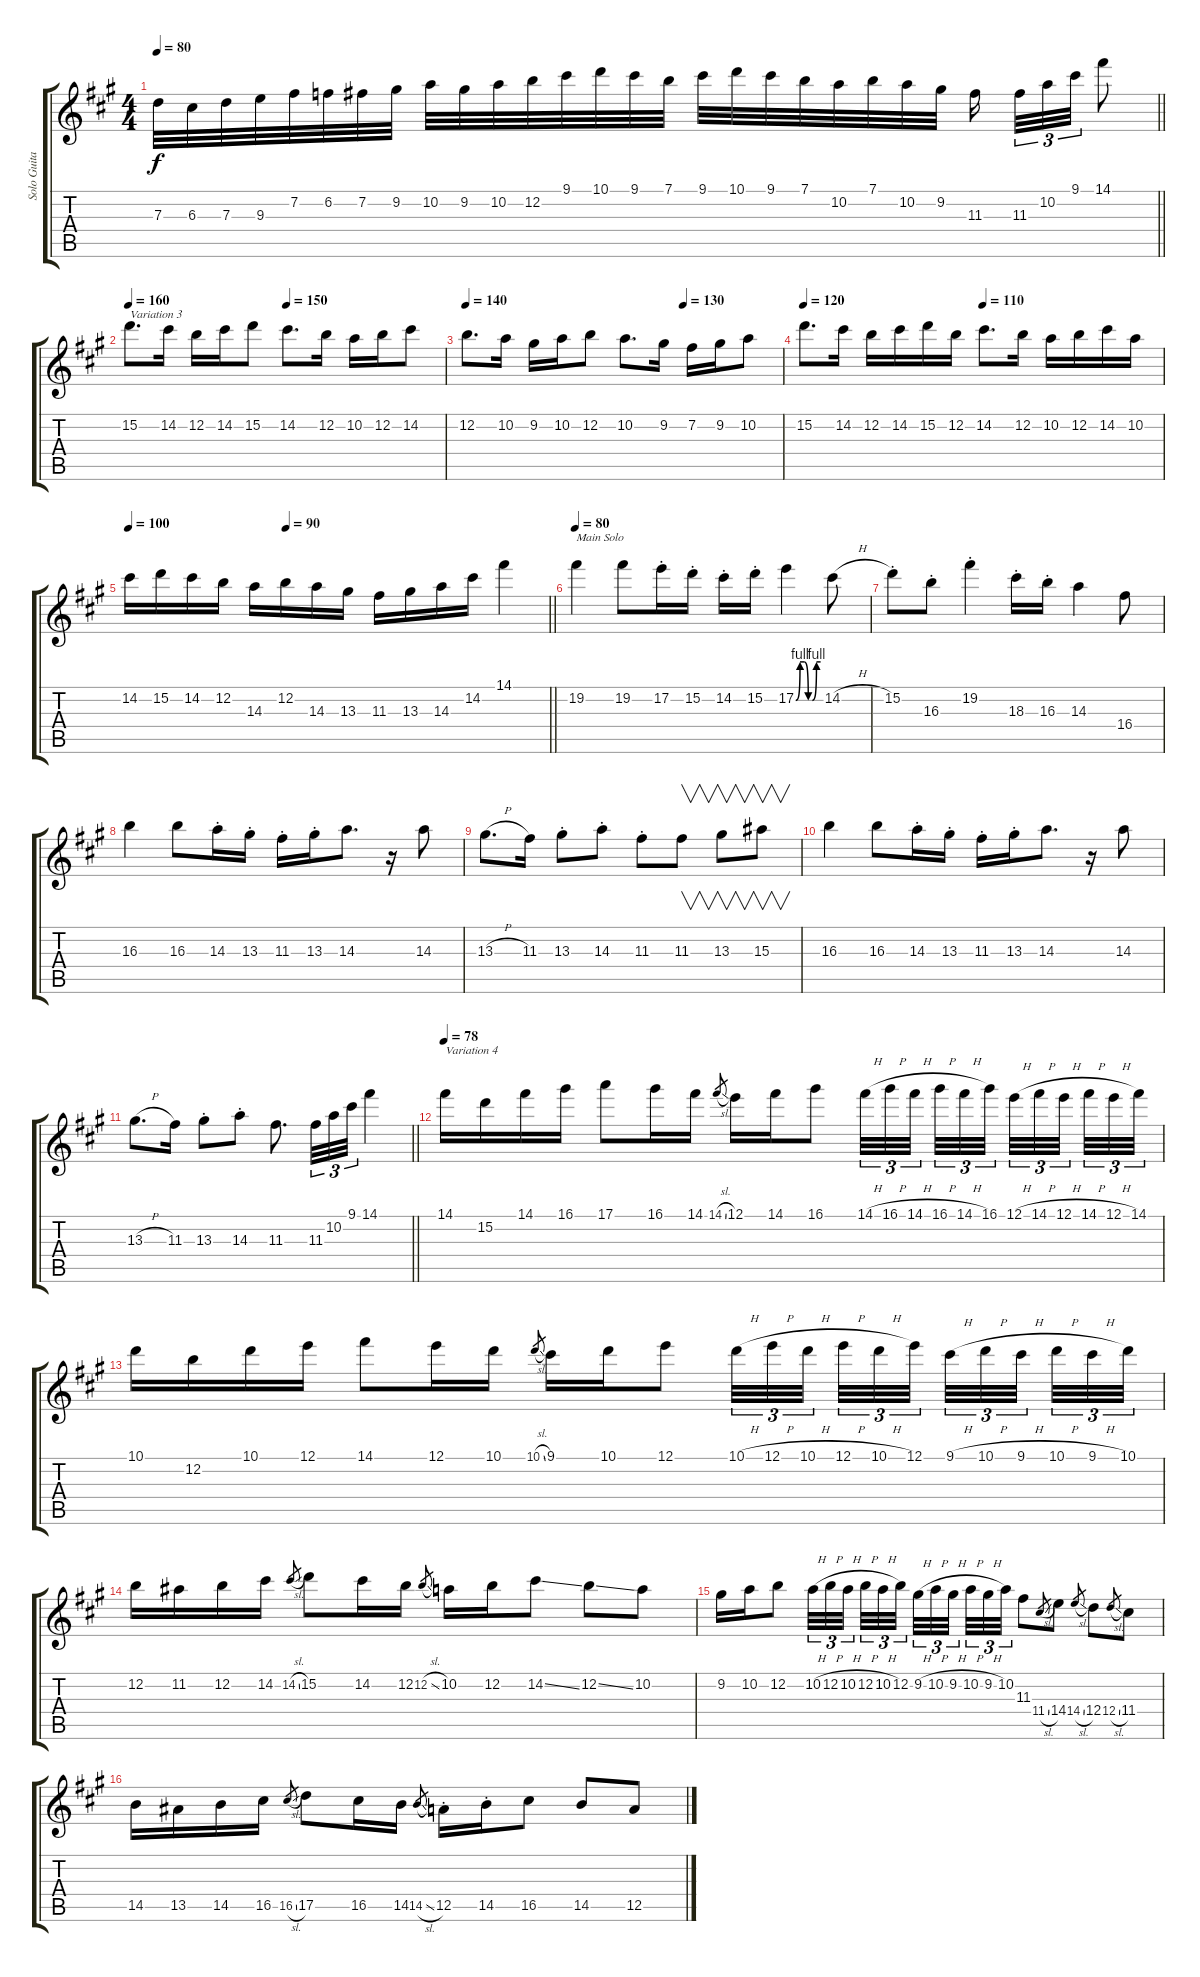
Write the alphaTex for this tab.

\track ("Solo Guitar" "Solo Guita") {instrument overdrivenguitar}
\staff {score tabs}
\tuning (E4 B3 G3 D3 A2 E2) {hide}
\ts (4 4)
\tempo 80
\clef g2
\barLineRight lightlight
\ks f#minor
7.3.32{dy f} 6.3.32 7.3.32 9.3.32 7.2.32 6.2.32 7.2.32 9.2.32 10.2.32 9.2.32 10.2.32 12.2.32 9.1.32 10.1.32 9.1.32 7.1.32 9.1.32 10.1.32 9.1.32 7.1.32 10.2.32 7.1.32 10.2.32 9.2.32 11.3.16{beam splitsecondary} 11.3.32{tu (3 2)} 10.2.32{tu (3 2)} 9.1.32{tu (3 2)} 14.1.8 |
\tempo 160
\tempo (150 0.5)
15.2.8{d txt "Variation 3"} 14.2.16 12.2.16 14.2.16 15.2.8 14.2.8{d} 12.2.16 10.2.16 12.2.16 14.2.8 |
\tempo 140
\tempo (130 0.6875)
12.2.8{d} 10.2.16 9.2.16 10.2.16 12.2.8 10.2.8{d} 9.2.16 7.2.16 9.2.16 10.2.8 |
\tempo 120
\tempo (110 0.5)
15.2.8{d} 14.2.16 12.2.16 14.2.16 15.2.16 12.2.16 14.2.8{d} 12.2.16 10.2.16 12.2.16 14.2.16 10.2.16 |
\tempo 100
\tempo (90 0.375)
\barLineRight lightlight
14.2.16 15.2.16 14.2.16 12.2.16 14.3.16 12.2.16 14.3.16 13.3.16 11.3.16 13.3.16 14.3.16 14.2.16 14.1.4 |
\tempo 80
19.2.4{txt "Main Solo"} 19.2.8 17.2{st}.16 15.2{st}.16 14.2{st}.16 15.2{st}.16 17.2{be (custom 0 0 10 4 20 4 30 0 40 0 50 4 60 4)}.4 14.2{h}.8 |
15.2{st}.8 16.3{st}.8 19.2{st}.4 18.3{st}.16 16.3{st}.16 14.3.4 16.4.8 |
16.3.4 16.3.8 14.3{st}.16 13.3{st}.16 11.3{st}.16 13.3{st}.16 14.3.8{d} r.16 14.3.8 |
13.3{h}.8{d} 11.3.16 13.3{st}.8 14.3{st}.8 11.3{st}.8 11.3.8{v} 13.3.8{v} 15.3.8{v} |
16.3.4 16.3.8 14.3{st}.16 13.3{st}.16 11.3{st}.16 13.3{st}.16 14.3.8{d} r.16 14.3.8 |
\barLineRight lightlight
13.3{h}.8{d} 11.3.16 13.3{st}.8 14.3{st}.8 11.3.8{d} 11.3.32{tu (3 2)} 10.2.32{tu (3 2)} 9.1.32{tu (3 2)} 14.1.4 |
\tempo 78
14.1.16{txt "Variation 4"} 15.2.16 14.1.16 16.1.16 17.1.8 16.1.16 14.1.16 14.1{sl}.8{gr} 12.1.16 14.1.16 16.1.8 14.1{h}.32{tu (3 2)} 16.1{h}.32{tu (3 2)} 14.1{h}.32{tu (3 2) beam splitsecondary} 16.1{h}.32{tu (3 2)} 14.1{h}.32{tu (3 2)} 16.1.32{tu (3 2) beam splitsecondary} 12.1{h}.32{tu (3 2)} 14.1{h}.32{tu (3 2)} 12.1{h}.32{tu (3 2) beam splitsecondary} 14.1{h}.32{tu (3 2)} 12.1{h}.32{tu (3 2)} 14.1.32{tu (3 2)} |
10.1.16 12.2.16 10.1.16 12.1.16 14.1.8 12.1.16 10.1.16 10.1{sl}.8{gr} 9.1.16 10.1.16 12.1.8 10.1{h}.32{tu (3 2)} 12.1{h}.32{tu (3 2)} 10.1{h}.32{tu (3 2) beam splitsecondary} 12.1{h}.32{tu (3 2)} 10.1{h}.32{tu (3 2)} 12.1.32{tu (3 2) beam splitsecondary} 9.1{h}.32{tu (3 2)} 10.1{h}.32{tu (3 2)} 9.1{h}.32{tu (3 2) beam splitsecondary} 10.1{h}.32{tu (3 2)} 9.1{h}.32{tu (3 2)} 10.1.32{tu (3 2)} |
12.2.16 11.2.16 12.2.16 14.2.16 14.2{sl}.8{gr} 15.2.8 14.2.16 12.2.16 12.2{sl}.8{gr} 10.2.16 12.2.16 14.2{ss}.8 12.2{ss}.8 10.2.8 |
9.2.16 10.2.16 12.2.8 10.2{h}.32{tu (3 2)} 12.2{h}.32{tu (3 2)} 10.2{h}.32{tu (3 2) beam splitsecondary} 12.2{h}.32{tu (3 2)} 10.2{h}.32{tu (3 2)} 12.2.32{tu (3 2) beam splitsecondary} 9.2{h}.32{tu (3 2)} 10.2{h}.32{tu (3 2)} 9.2{h}.32{tu (3 2) beam splitsecondary} 10.2{h}.32{tu (3 2)} 9.2{h}.32{tu (3 2)} 10.2.32{tu (3 2)} 11.3.8 11.4{sl}.8{gr} 14.4.8 14.4{sl}.8{gr} 12.4.8 12.4{sl}.8{gr} 11.4.8 |
14.5.16 13.5.16 14.5.16 16.5.16 16.5{sl}.8{gr} 17.5.8 16.5.16 14.5.16 14.5{sl}.8{gr} 12.5{st}.16 14.5{st}.16 16.5.8 14.5.8 12.5.8
